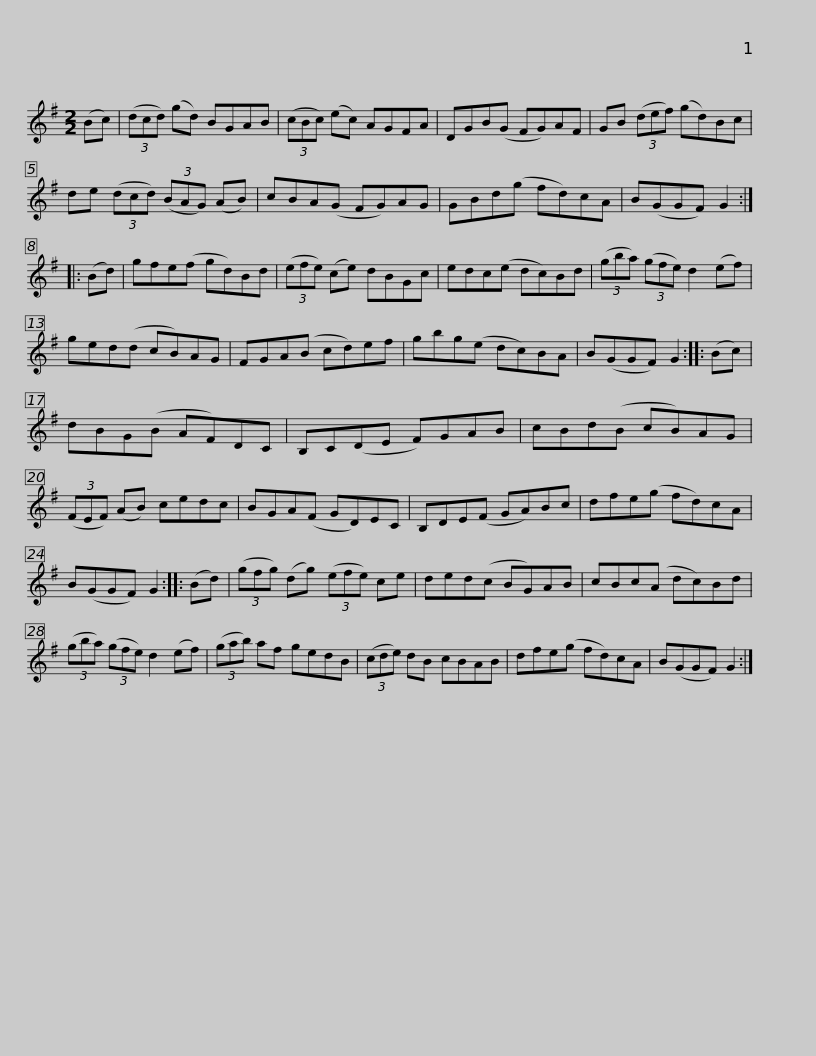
X:1
L:1/8
M:2/2
I:linebreak $
K:G
V:1 treble
V:1
 (Bc) | (3(dcd) (gd) BGAB | (3(cBc) (ec) AGFA | DGB(G FG)AF | GB (3(def) (gd)Bc |$ %5
 de (3(dcd) (3(BAG) (AB) | cBA(G FG)AG | GBd(g fd)cA | B(GGF) G2 :: (Bd) | %10
 gfe(f gd)Bd |$ (3(efe) (ce) dBGc | edc(e dc)Bd | (3(gba) (3(gfe) d2 (ef) | ged(d cB)AG | %15
 FGA(B cd)ef |$ gbg(e dc)BA | B(GGF) G2 :: (Bc) | dBG(B AF)DC | %20
 B,C(DE F)GAB | cBd(B cB)AG |$ (3(FEF) (AB) cedc | BGA(F GD)EC | B,DE(F GA)Bc | %25
 dfe(g fd)cA | B(GGF) G2 :: (Bd) |$ (3(gfg) (dg) (3(efe) ce | ded(c BG)AB | %30
 cBc(A dc)Bd | (3(gba) (3(gfe) d2 (ef) | (3(gab) af gedB |$ (3(cde) dB cBAB | dfe(g fd)cA | %35
 B(GGF) G2 :| %36
